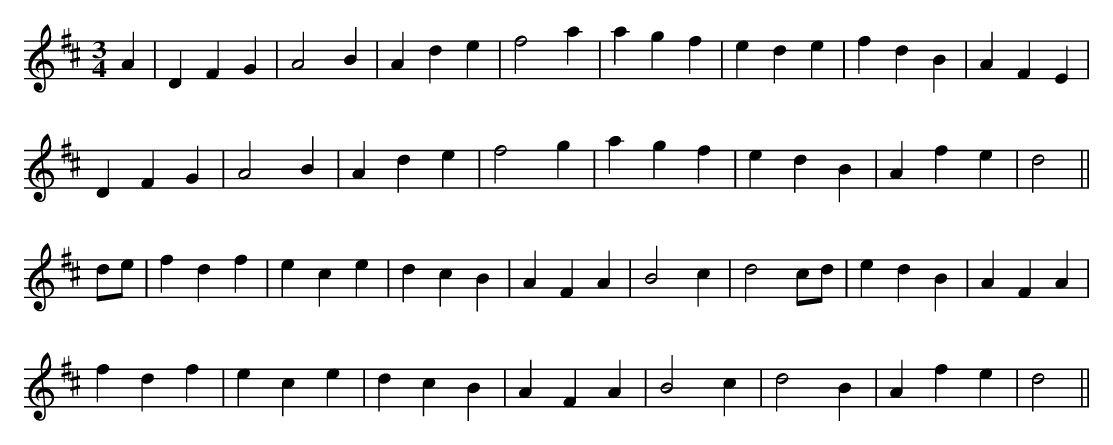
X:1
M:3/4
K:D
A2|D2F2G2|A4B2|A2d2e2|f4a2|a2g2f2|e2d2e2|f2d2B2|A2F2E2|
D2F2G2|A4B2|A2d2e2|f4g2|a2g2f2|e2d2B2|A2f2e2|d4||
de|f2d2f2|e2c2e2|d2c2B2|A2F2A2|B4c2|d4cd|e2d2B2|A2F2A2|
f2d2f2|e2c2e2|d2c2B2|A2F2A2|B4c2|d4B2|A2f2e2|d4||
